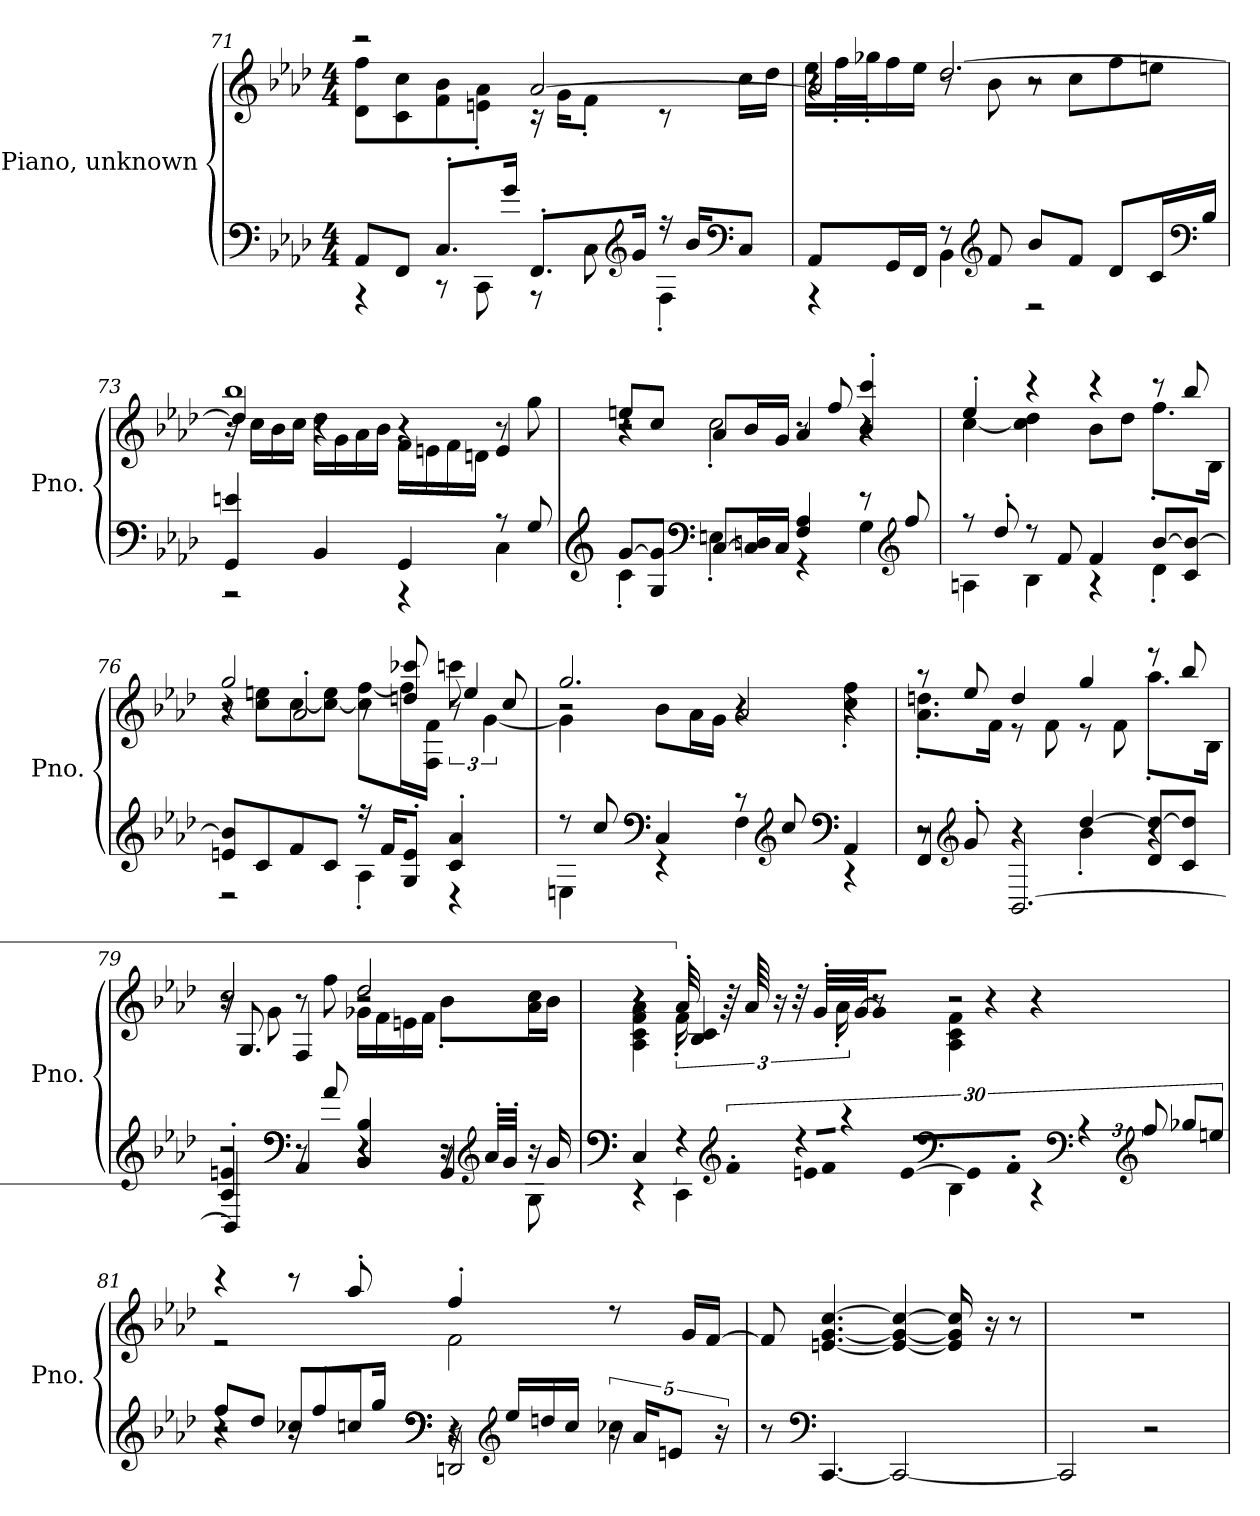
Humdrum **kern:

**kern	**kern
*part1	*part1
*staff2	*staff1
*I"Piano, unknown	*
*I'Pno.	*
!!LO:PB:g=z
*clefF4	*clefG2
*k[b-e-a-d-]	*k[b-e-a-d-]
*M4/4	*M4/4
=71	=71
*^	*^
8AA-/L	4r	2r	8d-\ 8ff\L
8FF/J	.	.	8c\ 8cc\
8.C'/L	8r	.	8f\ 8b-\
.	8CC\	.	8en\' 8a-\'J
16g/Jk	.	.	.
8.FF'/L	8r	[2a-/	16r
.	.	.	16g\KL
.	8C\	.	8f'\J
*clefG2	*	*	*
16g/Jk	.	.	.
16r	4F'\	.	8r
16b-/KL	.	.	.
*clefF4	*	*	*
8C/J	.	.	16cc\LL
.	.	.	16dd-\JJ
=72	=72	=72	=72
*	*	*	*^
8AA-/L	4r	2a-/]	16ee-\LL	4r
.	.	.	32ff'\L	.
.	.	.	32gg-X'\J	.
16GG/L	.	.	16ff\	.
16FF/JJ	.	.	16ee-\JJ	.
8r	4BB-\	.	8r	[2.dd-/
*clefG2	*	*	*	*
8f/	.	.	8b-\	.
8b-/L	2r	2r	8r	.
8f/J	.	.	8cc\L	.
8d-/L	.	.	8ff\	.
16c/L	.	.	8een\J	.
*clefF4	*	*	*	*
16B-/JJ	.	.	.	.
!!LO:LB:g=z	!!	!!
=73	=73	=73	=73	=73
4GG/ 4en/	2r	1bb-	16r	4dd-/]
.	.	.	16cc\LL	.
.	.	.	16b-\	.
.	.	.	16cc\JJ	.
4BB-/	.	.	16dd-\LL	4r
.	.	.	16g\	.
.	.	.	16a-\	.
.	.	.	16b-\JJ	.
4GG/	4r	.	16f\LL	4r
.	.	.	16en\	.
.	.	.	16f\	.
.	.	.	16dn\JJ	.
8r	4C\	.	8r	4e/
8G/	.	.	8gg\	.
=74	=74	=74	=74	=74
*clefG2	*	*	*	*
[8g/L	4c'\	8een/L	4r	2r
8G/ 8g/]J	.	8cc/J	.	.
*clefF4	*	*	*	*
[8C/L	4En'\	8a-/L	2cc'\	.
16C/] 16Dn/L	.	16b-/L	.	.
16C/JJ	.	16g/JJ	.	.
4F/ 4A-/	4r	8r	.	4a-/
.	.	8ff/	.	.
8r	4G\	4b-/' 4ccc/'	4r	4r
*clefG2	*	*	*	*
8ff/	.	.	.	.
*	*	*	*v	*v
!!LO:LB:g=z
=75	=75	=75	=75
8r	4An\	4ee-'/	[4cc\
8dd-'/	.	.	.
8r	4B-\	4r	4cc\] 4dd-\
8f/	.	.	.
4f/	4r	4r	8b-\L
.	.	.	8dd-\J
[8b-/L	4d-'\	8r	8.ff'\L
8c/ 8b-/_J	.	8bb-/	.
.	.	.	16B-\Jk
=76	=76	=76	=76
*	*	*	*^
8en/ 8b-/]L	2r	2gg/	8r	4r
8c/	.	.	8cc\ 8een\L	.
8f/	.	.	[8cc\	2a-'/
8c/J	.	.	8cc\_ 8ee\J	.
16r	4A-'\	8r	8cc\] [8ff\L	.
16f/KL	.	.	.	.
8G/' 8e/'J	.	8ddn/ 8ccc-X/	16ff\L]	.
.	.	.	16F\ 16f\JJ	.
4c/' 4a-/'	4r	8r	12cccn\	4ee/
.	.	.	[6g\	.
.	.	8cc/	.	.
=77	=77	=77	=77	=77
8r	4En\	2.gg/	4g\]	2r
8cc/	.	.	.	.
*clefF4	*	*	*	*
4C/	4r	.	8b-\L	.
.	.	.	16a-\L	.
.	.	.	16g\JJ	.
8r	4F\	.	4r	2a-/
*clefG2	*	*	*	*
8cc/	.	.	.	.
*clefF4	*	*	*	*
4AA-/	4r	4r	4cc\' 4ff\'	.
*	*	*	*v	*v
!!LO:LB:g=z
=78	=78	=78	=78
*	*^	*	*
8r	2r	4FF/	8r	8.a-\' 8.ddn\'L
*clefG2	*	*	*	*
8g'/	.	.	8ee-/	.
.	.	.	.	16f\Jk
4r	.	[2.BB-/	4dd/	8r
.	.	.	.	8f\
[4dd-/	4b-'\	.	4gg/	8r
.	.	.	.	8f\
8d-/ 8dd-/_L	4r	.	8r	8.aa-'\L
8c/ 8dd-/]J	.	.	8bb-/	.
.	.	.	.	16B-\Jk
=79	=79	=79	=79	=79
*	*	*	*	*^
4A-/' 4en/'	2r	4BB-/]	2cc/	8r	16r
.	.	.	.	.	8.G/
.	.	.	.	8g\	.
*clefF4	*	*	*	*	*
8r	.	4AA-/	.	8r	4F/
8a-/	.	.	.	8ff\	.
4BB-/ 4B-/	4r	4r	2dd-/	16g-X\LL	2r
.	.	.	.	16f\	.
.	.	.	.	16en\	.
.	.	.	.	16f\JJ	.
16r	8r	4GG/	.	8b-'\L	.
*clefG2	*	*	*	*	*
32a-'/LLL	.	.	.	.	.
32g'/JJJ	.	.	.	.	.
16r	8G\	.	.	16a-\ 16cc\L	.
16g/	.	.	.	16b-\JJ	.
*v	*v	*v	*	*	*
!!LO:LB:g=z	!!	!!
=80	=80	=80	=80
*clefF4	*	*	*
*^	*	*	*
4C/	4r	4r	4A-\ 4c\ 4f\ 4a-\	4r
!LO:N:vis=32	!	!	!	!
640%23r	4CC\	40a-'/	24f'\	4B-/ 4c/
.	.	80r	.	.
*clefG2	*	*	*	*
!LO:N:vis=64	!	!	!	!
960%17f'/	.	.	.	.
.	.	80a-/	.	.
.	.	.	24r	.
.	.	40r	.	.
!LO:N:vis=64	!	!	!	!
960%17r	.	.	.	.
!LO:N:vis=256	!	!	!	!
1920%17en/LLLLL	.	.	.	.
.	.	40g'/LLL	.	.
!LO:N:vis=256	!	!	!	!
1920%17f/JJJJJ	.	.	.	.
.	.	.	24a-'\	.
!LO:N:vis=64	!	!	!	!
960%17r	.	.	.	.
.	.	[40g/JJ	.	.
1920ryy	.	.	.	.
!LO:N:vis=64	!	!	!	!
[960%17e/KKLL	.	.	.	.
16e/]	.	8g/J]	8r	.
16f'/JJ	.	.	.	.
*clefF4	*	*	*	*
6r	4DD-\	2r	4A-\ 4c\ 4f\	2r
*clefG2	*	*	*	*
12ff/	.	.	.	.
8gg-X/L	4r	.	4r	.
8een/J	.	.	.	.
*	*	*	*v	*v
!!LO:LB:g=z
=81	=81	=81	=81
*	*^	*	*
8ff/L	2r	4r	4r	2r
8dd-/J	.	.	.	.
16r	.	8cc-X/L	8r	.
8ff'/L	.	.	.	.
.	.	8ccn/J	8aa-'/	.
16gg/Jk	.	.	.	.
*clefF4	*	*	*	*
16r	4r	2DDn/	4ff'/	2f\
*clefG2	*	*	*	*
16ee-/LL	.	.	.	.
16ddn/	.	.	.	.
16cc/JJ	.	.	.	.
20r	4cc-X\	.	8r	.
20a-/KL	.	.	.	.
10en/J	.	.	.	.
.	.	.	16g/LL	.
.	.	.	[16f/JJ	.
20r	.	.	.	.
*v	*v	*v	*	*
*	*v	*v
=82	=82
8r	8f/]
*clefF4	*
[4.CC/	[4.en/ [4.g/ [4.cc/
2CC/_	4e/_ 4g/_ 4cc/_
.	16e/] 16g/] 16cc/]
.	16r
.	8r
=83	=83
2CC/]	1r
2r	.
=	=
*-	*-
